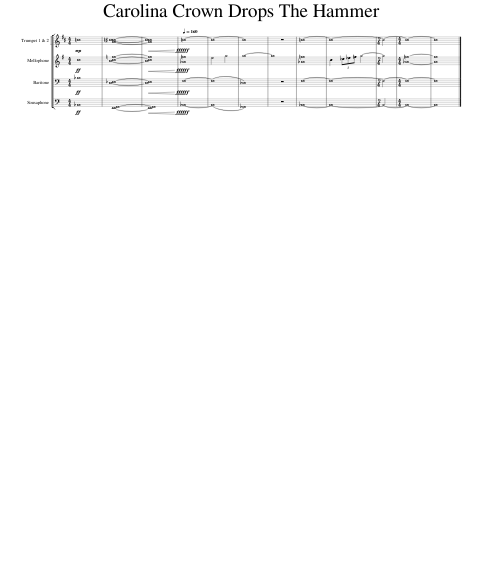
X:1
%%score [ 1 2 3 4 ]
L:1/8
M:4/4
I:linebreak $
K:C
V:1 treble transpose=-2
V:2 treble transpose=-7
V:3 bass
V:4 bass
V:1
[K:D]!mp! =c8 | [A=c^c]8- |!<(! [Acc]8!<)! |[Q:1/4=160] =c8- | c8- | %5
 c8 | z8 | =c8- | c8- |[M:2/4] c4- | %10
[M:4/4] c8- | c8 |] %12
V:2
[K:G]!ff! c8 | [Bc=f]8- |!<(! [Bcf]8!<)! | [_A=f]8 | e4 g4 | %5
 g8- | g8 | [_A=f]8 | c2 (3_d_e=f g4- |[M:2/4] g4 | %10
[M:4/4] [_A=f]8- | [Af]8 |] %12
V:3
!ff! _B,8 | [D,_E,]8- |!<(! [D,E,]8!<)! | F,8- | (F,8 | %5
 _D,8) | z8 | F,8- | F,8- |[M:2/4] F,4- | %10
[M:4/4] F,8- | F,8 |] %12
V:4
!ff! _B,,8 | [E,,F,,]8- |!<(! [E,,F,,]8!<)! | _B,,8- | (B,,8 | %5
 _G,,8) | z8 | _B,,8- | B,,8- |[M:2/4] B,,4- | %10
[M:4/4] B,,8- | B,,8 |] %12
